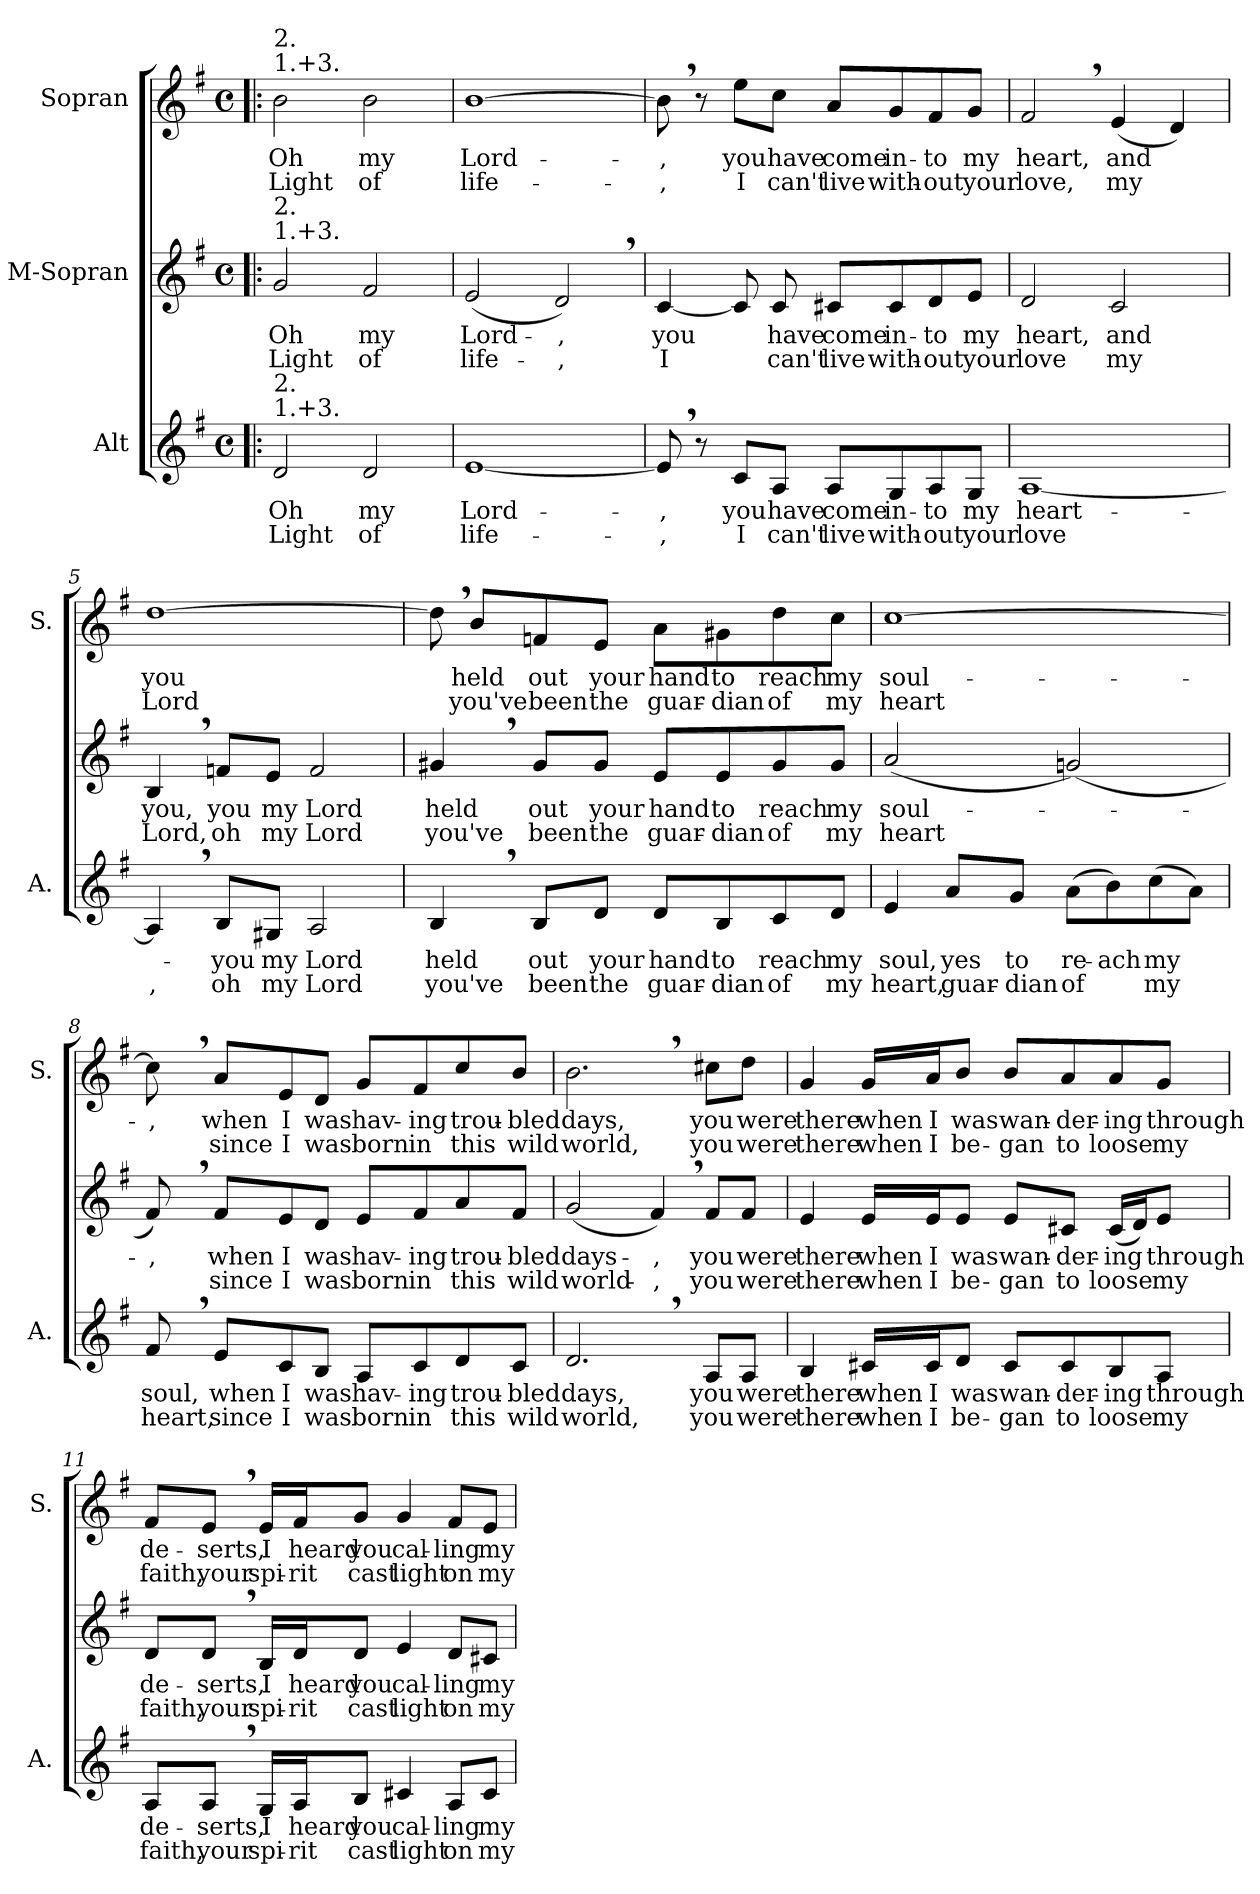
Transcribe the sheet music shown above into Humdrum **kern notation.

**kern	**text	**text	**kern	**text	**text	**kern	**text	**text
*part3	*part3	*part3	*part2	*part2	*part2	*part1	*part1	*part1
*staff3	*staff3	*staff3	*staff2	*staff2	*staff2	*staff1	*staff1	*staff1
*I"Alt	*	*	*I"M-Sopran	*	*	*I"Sopran	*	*
*I'A.	*	*	*	*	*	*I'S.	*	*
*clefG2	*	*	*clefG2	*	*	*clefG2	*	*
*k[f#]	*	*	*k[f#]	*	*	*k[f#]	*	*
*M4/4	*	*	*M4/4	*	*	*M4/4	*	*
*met(c)	*	*	*met(c)	*	*	*met(c)	*	*
*MM70	*	*	*MM70	*	*	*MM70	*	*
=1!|:	=1!|:	=1!|:	=1!|:	=1!|:	=1!|:	=1!|:	=1!|:	=1!|:
!	!	!	!	!	!	!LO:TX:a:t=1.+3.	!	!
!	!	!	!	!	!	!LO:TX:a:t=2.	!	!
!	!	!	!LO:TX:a:t=1.+3.	!	!	!	!	!
!	!	!	!LO:TX:a:t=2.	!	!	!	!	!
!LO:TX:a:t=1.+3.	!	!	!	!	!	!	!	!
!LO:TX:a:t=2.	!	!	!	!	!	!	!	!
!	!LO:LY:b	!LO:LY:b	!	!LO:LY:b	!LO:LY:b	!	!LO:LY:b	!LO:LY:b
2d/	Oh	Light	2g/	Oh	Light	2b\	Oh	Light
!	!LO:LY:b	!LO:LY:b	!	!LO:LY:b	!LO:LY:b	!	!LO:LY:b	!LO:LY:b
2d/	my	of	2f#/	my	of	2b\	my	of
=2	=2	=2	=2	=2	=2	=2	=2	=2
!	!LO:LY:b	!LO:LY:b	!	!LO:LY:b	!LO:LY:b	!	!LO:LY:b	!LO:LY:b
[1e	Lord-	life-	(2e/	Lord-	life-	[1b	Lord-	life-
!	!	!	!	!LO:LY:b	!LO:LY:b	!	!	!
.	.	.	2d,/)	-,	-,	.	.	.
=3	=3	=3	=3	=3	=3	=3	=3	=3
!	!LO:LY:b	!LO:LY:b	!	!LO:LY:b	!LO:LY:b	!	!LO:LY:b	!LO:LY:b
8e,/]	-,	-,	[4c/	you	I	8b,\]	-,	-,
8r	.	.	.	.	.	8r	.	.
!	!LO:LY:b	!LO:LY:b	!	!	!	!	!LO:LY:b	!LO:LY:b
8c/L	you	I	8c/]	.	.	8ee\L	you	I
!	!LO:LY:b	!LO:LY:b	!	!LO:LY:b	!LO:LY:b	!	!LO:LY:b	!LO:LY:b
8A/J	have	can't	8c/	have	can't	8cc\J	have	can't
!	!LO:LY:b	!LO:LY:b	!	!LO:LY:b	!LO:LY:b	!	!LO:LY:b	!LO:LY:b
8A/L	come	live	8c#X/L	come	live	8a/L	come	live
!	!LO:LY:b	!LO:LY:b	!	!LO:LY:b	!LO:LY:b	!	!LO:LY:b	!LO:LY:b
8G/	in-	with-	8c#/	in-	with-	8g/	in-	with-
!	!LO:LY:b	!LO:LY:b	!	!LO:LY:b	!LO:LY:b	!	!LO:LY:b	!LO:LY:b
8A/	-to	-out	8d/	-to	-out	8f#/	-to	-out
!	!LO:LY:b	!LO:LY:b	!	!LO:LY:b	!LO:LY:b	!	!LO:LY:b	!LO:LY:b
8G/J	my	your	8e/J	my	your	8g/J	my	your
!!LO:LB:g=z
=4	=4	=4	=4	=4	=4	=4	=4	=4
!	!LO:LY:b	!LO:LY:b	!	!LO:LY:b	!LO:LY:b	!	!LO:LY:b	!LO:LY:b
[1A	heart-	love	2d/	heart,	love	2f#,/	heart,	love,
!	!	!	!	!LO:LY:b	!LO:LY:b	!	!LO:LY:b	!LO:LY:b
.	.	.	2c/	and	my	(4e/	and	my
.	.	.	.	.	.	4d/)	.	.
=5	=5	=5	=5	=5	=5	=5	=5	=5
!	!	!LO:LY:b	!	!LO:LY:b	!LO:LY:b	!	!LO:LY:b	!LO:LY:b
4A,/]	.	,	4B,/	you,	Lord,	[1dd	you	Lord
!	!LO:LY:b	!LO:LY:b	!	!LO:LY:b	!LO:LY:b	!	!	!
8B/L	-you	oh	8fn/L	you	oh	.	.	.
!	!LO:LY:b	!LO:LY:b	!	!LO:LY:b	!LO:LY:b	!	!	!
8G#X/J	my	my	8e/J	my	my	.	.	.
!	!LO:LY:b	!LO:LY:b	!	!LO:LY:b	!LO:LY:b	!	!	!
2A/	Lord	Lord	2f/	Lord	Lord	.	.	.
=6	=6	=6	=6	=6	=6	=6	=6	=6
!	!LO:LY:b	!LO:LY:b	!	!LO:LY:b	!LO:LY:b	!	!	!
4B,/	held	you've	4g#X,/	held	you've	8dd,\]	.	.
!	!	!	!	!	!	!	!LO:LY:b	!LO:LY:b
.	.	.	.	.	.	8b/L	held	you've
!	!LO:LY:b	!LO:LY:b	!	!LO:LY:b	!LO:LY:b	!	!LO:LY:b	!LO:LY:b
8B/L	out	been	8g#/L	out	been	8fn/	out	been
!	!LO:LY:b	!LO:LY:b	!	!LO:LY:b	!LO:LY:b	!	!LO:LY:b	!LO:LY:b
8d/J	your	the	8g#/J	your	the	8e/J	your	the
!	!LO:LY:b	!LO:LY:b	!	!LO:LY:b	!LO:LY:b	!	!LO:LY:b	!LO:LY:b
8d/L	hand	guar-	8e/L	hand	guar-	8a\L	hand	guar-
!	!LO:LY:b	!LO:LY:b	!	!LO:LY:b	!LO:LY:b	!	!LO:LY:b	!LO:LY:b
8B/	to	-dian	8e/	to	-dian	8g#X\	to	-dian
!	!LO:LY:b	!LO:LY:b	!	!LO:LY:b	!LO:LY:b	!	!LO:LY:b	!LO:LY:b
8c/	reach	of	8g#/	reach	of	8dd\	reach	of
!	!LO:LY:b	!LO:LY:b	!	!LO:LY:b	!LO:LY:b	!	!LO:LY:b	!LO:LY:b
8d/J	my	my	8g#/J	my	my	8cc\J	my	my
!!LO:PB:g=z
=7	=7	=7	=7	=7	=7	=7	=7	=7
!	!LO:LY:b	!LO:LY:b	!	!LO:LY:b	!LO:LY:b	!	!LO:LY:b	!LO:LY:b
4e/	soul,	heart,	(2a/	soul-	heart	[1cc	soul-	heart
!	!LO:LY:b	!LO:LY:b	!	!	!	!	!	!
8a/L	yes	guar-	.	.	.	.	.	.
!	!LO:LY:b	!LO:LY:b	!	!	!	!	!	!
8g/J	to	-dian	.	.	.	.	.	.
!	!LO:LY:b	!LO:LY:b	!	!	!	!	!	!
(8a\L	re-	of	(2gn/)	.	.	.	.	.
!	!LO:LY:b	!	!	!	!	!	!	!
8b\)	-ach	.	.	.	.	.	.	.
!	!LO:LY:b	!LO:LY:b	!	!	!	!	!	!
(8cc\	my	my	.	.	.	.	.	.
8a\J)	.	.	.	.	.	.	.	.
=8	=8	=8	=8	=8	=8	=8	=8	=8
!	!LO:LY:b	!LO:LY:b	!	!LO:LY:b	!	!	!LO:LY:b	!
8f#,/	soul,	heart,	8f#,/)	,	.	8cc,\]	,	.
!	!LO:LY:b	!LO:LY:b	!	!LO:LY:b	!LO:LY:b	!	!LO:LY:b	!LO:LY:b
8e/L	when	since	8f#/L	when	since	8a/L	when	since
!	!LO:LY:b	!LO:LY:b	!	!LO:LY:b	!LO:LY:b	!	!LO:LY:b	!LO:LY:b
8c/	I	I	8e/	I	I	8e/	I	I
!	!LO:LY:b	!LO:LY:b	!	!LO:LY:b	!LO:LY:b	!	!LO:LY:b	!LO:LY:b
8B/J	was	was	8d/J	was	was	8d/J	was	was
!	!LO:LY:b	!LO:LY:b	!	!LO:LY:b	!LO:LY:b	!	!LO:LY:b	!LO:LY:b
8A/L	hav-	born	8e/L	hav-	born	8g/L	hav-	born
!	!LO:LY:b	!LO:LY:b	!	!LO:LY:b	!LO:LY:b	!	!LO:LY:b	!LO:LY:b
8c/	-ing	in	8f#/	-ing	in	8f#/	-ing	in
!	!LO:LY:b	!LO:LY:b	!	!LO:LY:b	!LO:LY:b	!	!LO:LY:b	!LO:LY:b
8d/	trou-	this	8a/	trou-	this	8cc/	trou-	this
!	!LO:LY:b	!LO:LY:b	!	!LO:LY:b	!LO:LY:b	!	!LO:LY:b	!LO:LY:b
8c/J	-bled	wild	8f#/J	-bled	wild	8b/J	-bled	wild
!!LO:LB:g=z
=9	=9	=9	=9	=9	=9	=9	=9	=9
!	!LO:LY:b	!LO:LY:b	!	!LO:LY:b	!LO:LY:b	!	!LO:LY:b	!LO:LY:b
2.d,/	days,	world,	(2g/	days-	world-	2.b,\	days,	world,
!	!	!	!	!LO:LY:b	!LO:LY:b	!	!	!
.	.	.	4f#,/)	-,	-,	.	.	.
!	!LO:LY:b	!LO:LY:b	!	!LO:LY:b	!LO:LY:b	!	!LO:LY:b	!LO:LY:b
8A/L	you	you	8f#/L	you	you	8cc#X\L	you	you
!	!LO:LY:b	!LO:LY:b	!	!LO:LY:b	!LO:LY:b	!	!LO:LY:b	!LO:LY:b
8A/J	were	were	8f#/J	were	were	8dd\J	were	were
=10	=10	=10	=10	=10	=10	=10	=10	=10
!	!LO:LY:b	!LO:LY:b	!	!LO:LY:b	!LO:LY:b	!	!LO:LY:b	!LO:LY:b
4B/	there	there	4e/	there	there	4g/	there	there
!	!LO:LY:b	!LO:LY:b	!	!LO:LY:b	!LO:LY:b	!	!LO:LY:b	!LO:LY:b
16c#X/LL	when	when	16e/LL	when	when	16g/LL	when	when
!	!LO:LY:b	!LO:LY:b	!	!LO:LY:b	!LO:LY:b	!	!LO:LY:b	!LO:LY:b
16c#/J	I	I	16e/J	I	I	16a/J	I	I
!	!LO:LY:b	!LO:LY:b	!	!LO:LY:b	!LO:LY:b	!	!LO:LY:b	!LO:LY:b
8d/J	was	be-	8e/J	was	be-	8b/J	was	be-
!	!LO:LY:b	!LO:LY:b	!	!LO:LY:b	!LO:LY:b	!	!LO:LY:b	!LO:LY:b
8c#/L	wan-	-gan	8e/L	wan-	-gan	8b/L	wan-	-gan
!	!LO:LY:b	!LO:LY:b	!	!LO:LY:b	!LO:LY:b	!	!LO:LY:b	!LO:LY:b
8c#/	-der-	to	8c#X/J	-der-	to	8a/	-der-	to
!	!LO:LY:b	!LO:LY:b	!	!LO:LY:b	!LO:LY:b	!	!LO:LY:b	!LO:LY:b
8B/	-ing	loose	(16c#/LL	-ing	loose	8a/	-ing	loose
.	.	.	16d/J)	.	.	.	.	.
!	!LO:LY:b	!LO:LY:b	!	!LO:LY:b	!LO:LY:b	!	!LO:LY:b	!LO:LY:b
8A/J	through	my	8e/J	through	my	8g/J	through	my
!!LO:PB:g=z
=11	=11	=11	=11	=11	=11	=11	=11	=11
!	!LO:LY:b	!LO:LY:b	!	!LO:LY:b	!LO:LY:b	!	!LO:LY:b	!LO:LY:b
8A/L	de-	faith,	8d/L	de-	faith,	8f#/L	de-	faith,
!	!LO:LY:b	!LO:LY:b	!	!LO:LY:b	!LO:LY:b	!	!LO:LY:b	!LO:LY:b
8A,/J	-serts,	your	8d,/J	-serts,	your	8e,/J	-serts,	your
!	!LO:LY:b	!LO:LY:b	!	!LO:LY:b	!LO:LY:b	!	!LO:LY:b	!LO:LY:b
16G/LL	I	spi-	16B/LL	I	spi-	16e/LL	I	spi-
!	!LO:LY:b	!LO:LY:b	!	!LO:LY:b	!LO:LY:b	!	!LO:LY:b	!LO:LY:b
16A/J	heard	-rit	16d/J	heard	-rit	16f#/J	heard	-rit
!	!LO:LY:b	!LO:LY:b	!	!LO:LY:b	!LO:LY:b	!	!LO:LY:b	!LO:LY:b
8B/J	you	cast	8d/J	you	cast	8g/J	you	cast
!	!LO:LY:b	!LO:LY:b	!	!LO:LY:b	!LO:LY:b	!	!LO:LY:b	!LO:LY:b
4c#X/	cal-	light	4e/	cal-	light	4g/	cal-	light
!	!LO:LY:b	!LO:LY:b	!	!LO:LY:b	!LO:LY:b	!	!LO:LY:b	!LO:LY:b
8A/L	-ling	on	8d/L	-ling	on	8f#/L	-ling	on
!	!LO:LY:b	!LO:LY:b	!	!LO:LY:b	!LO:LY:b	!	!LO:LY:b	!LO:LY:b
8c#/J	my	my	8c#X/J	my	my	8e/J	my	my
=	=	=	=	=	=	=	=	=
*-	*-	*-	*-	*-	*-	*-	*-	*-
